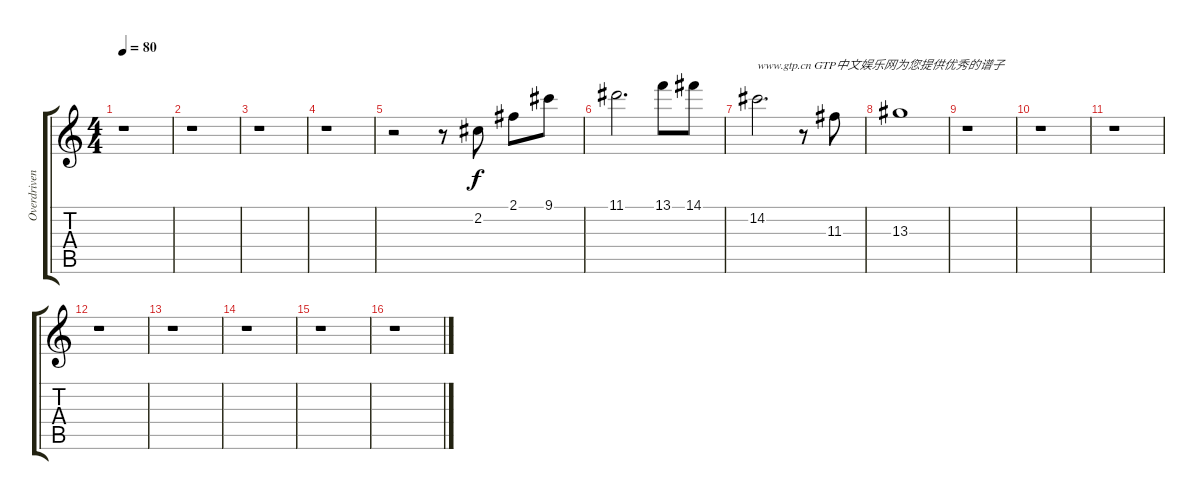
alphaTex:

\track ("Overdriven Guitar" "Overdriven") {instrument overdrivenguitar}
\staff {score tabs}
\tuning (E4 B3 G3 D3 A2 E2) {hide}
\ts (4 4)
\tempo 80
\clef g2
\ks c
r.1{dy f instrument overdrivenguitar} |
r.1 |
r.1 |
r.1 |
r.2 r.8 2.2.8 2.1.8 9.1.8 |
11.1.2{d} 13.1.8 14.1.8 |
14.2.2{d txt "www.gtp.cn GTP中文娱乐网为您提供优秀的谱子"} r.8 11.3.8 |
13.3.1 |
r.1 |
r.1 |
r.1 |
r.1 |
r.1 |
r.1 |
r.1 |
r.1
